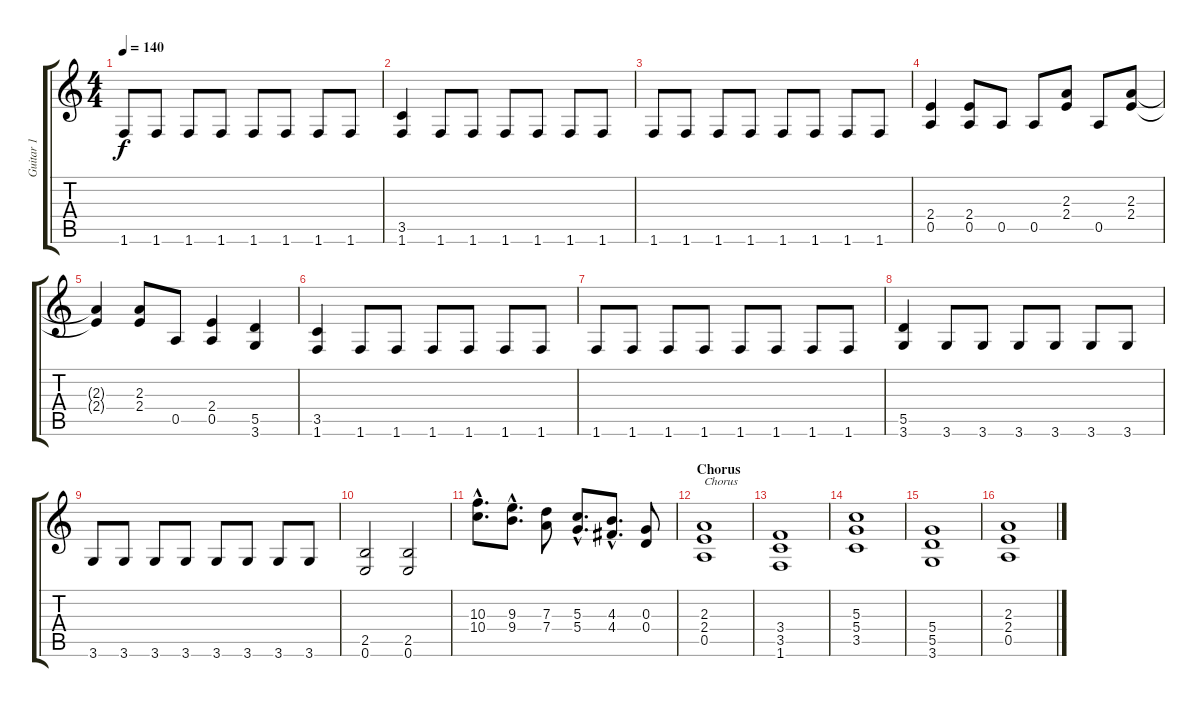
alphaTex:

\track ("Guitar 1" "Guitar 1") {instrument distortionguitar}
\staff {score tabs}
\tuning (E4 B3 G3 D3 A2 E2) {hide}
\ts (4 4)
\tempo 140
\clef g2
\ks c
1.6.8{dy f} 1.6.8 1.6.8 1.6.8 1.6.8 1.6.8 1.6.8 1.6.8 |
(3.5 1.6).4 1.6.8 1.6.8 1.6.8 1.6.8 1.6.8 1.6.8 |
1.6.8 1.6.8 1.6.8 1.6.8 1.6.8 1.6.8 1.6.8 1.6.8 |
(2.4 0.5).4 (2.4 0.5).8 0.5.8 0.5.8 (2.3 2.4).8 0.5.8 (2.3 2.4).8 |
(2.3{t} 2.4{t}).4 (2.3 2.4).8 0.5.8 (2.4 0.5).4 (5.5 3.6).4 |
(3.5 1.6).4 1.6.8 1.6.8 1.6.8 1.6.8 1.6.8 1.6.8 |
1.6.8 1.6.8 1.6.8 1.6.8 1.6.8 1.6.8 1.6.8 1.6.8 |
(5.5 3.6).4 3.6.8 3.6.8 3.6.8 3.6.8 3.6.8 3.6.8 |
3.6.8 3.6.8 3.6.8 3.6.8 3.6.8 3.6.8 3.6.8 3.6.8 |
(2.5 0.6).2 (2.5 0.6).2 |
(10.3{hac} 10.4{hac}).8{d} (9.3{hac} 9.4{hac}).8{d} (7.3 7.4).8 (5.3{hac} 5.4{hac}).8{d} (4.3{hac} 4.4{hac}).8{d} (0.3 0.4).8 |
\section ("" "Chorus")
(2.3 2.4 0.5).1{txt "Chorus"} |
(3.4 3.5 1.6).1 |
(5.3 5.4 3.5).1 |
(5.4 5.5 3.6).1 |
(2.3 2.4 0.5).1
